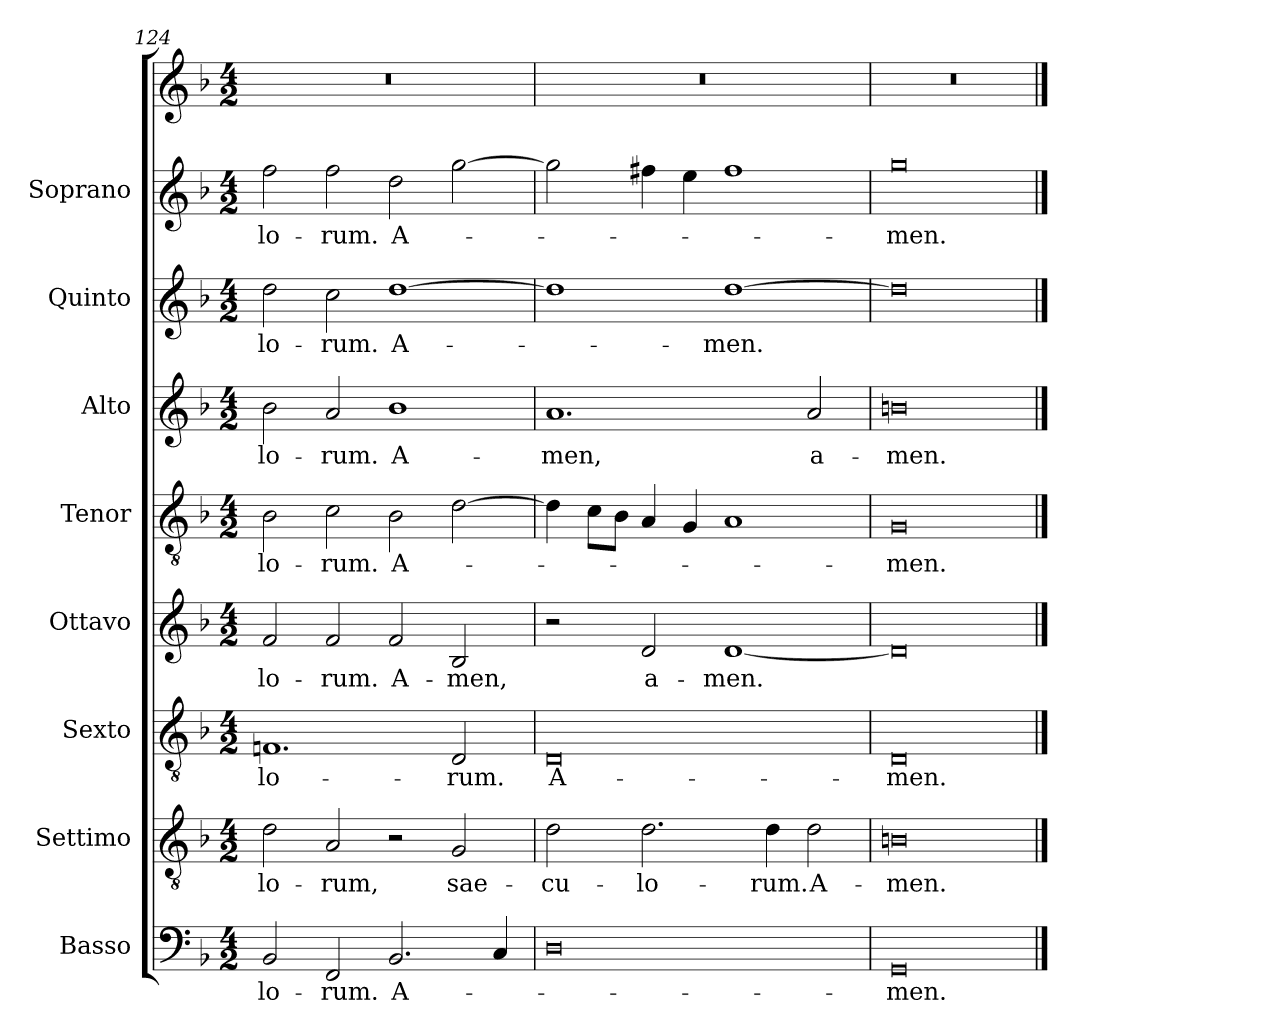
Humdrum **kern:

**kern	**text	**kern	**text	**kern	**text	**kern	**text	**kern	**text	**kern	**text	**kern	**text	**kern	**text	**kern
*part9	*part9	*part8	*part8	*part7	*part7	*part6	*part6	*part5	*part5	*part4	*part4	*part3	*part3	*part2	*part2	*part1
*staff9	*staff9	*staff8	*staff8	*staff7	*staff7	*staff6	*staff6	*staff5	*staff5	*staff4	*staff4	*staff3	*staff3	*staff2	*staff2	*staff1
*I"Basso	*	*I"Settimo	*	*I"Sexto	*	*I"Ottavo	*	*I"Tenor	*	*I"Alto	*	*I"Quinto	*	*I"Soprano	*	*
*I'B.	*	*I'St.	*	*	*	*I'Ot.	*	*I'T.	*	*I'A.	*	*I'Q.	*	*I'S.	*	*
*clefF4	*	*clefGv2	*	*clefGv2	*	*clefG2	*	*clefGv2	*	*clefG2	*	*clefG2	*	*clefG2	*	*clefG2
*	*	*ITrd7c12	*	*ITrd7c12	*	*	*	*ITrd7c12	*	*	*	*	*	*	*	*
*k[b-]	*	*k[b-]	*	*k[b-]	*	*k[b-]	*	*k[b-]	*	*k[b-]	*	*k[b-]	*	*k[b-]	*	*k[b-]
*F:	*	*F:	*	*F:	*	*F:	*	*F:	*	*F:	*	*F:	*	*F:	*	*F:
*M4/2	*	*M4/2	*	*M4/2	*	*M4/2	*	*M4/2	*	*M4/2	*	*M4/2	*	*M4/2	*	*M4/2
=124	=124	=124	=124	=124	=124	=124	=124	=124	=124	=124	=124	=124	=124	=124	=124	=124
!	!LO:LY:b:color=#000000	!	!	!	!	!	!	!	!	!	!	!	!	!	!	!
!	!	!	!LO:LY:b:color=#000000	!	!	!	!	!	!	!	!	!	!	!	!	!
!	!	!	!	!	!LO:LY:b:color=#000000	!	!	!	!	!	!	!	!	!	!	!
!	!	!	!	!	!	!	!LO:LY:b:color=#000000	!	!	!	!	!	!	!	!	!
!	!	!	!	!	!	!	!	!	!LO:LY:b:color=#000000	!	!	!	!	!	!	!
!	!	!	!	!	!	!	!	!	!	!	!LO:LY:b:color=#000000	!	!	!	!	!
!	!	!	!	!	!	!	!	!	!	!	!	!	!LO:LY:b:color=#000000	!	!	!
!	!	!	!	!	!	!	!	!	!	!	!	!	!	!	!LO:LY:b:color=#000000	!LO:N:vis=1
2BB-i/	-lo-	2Di\	-lo-	1.FFni	-lo-	2fi/	-lo-	2BB-i\	-lo-	2b-i\	-lo-	2ddi\	-lo-	2ffi\	-lo-	0r
!	!LO:LY:b:color=#000000	!	!	!	!	!	!	!	!	!	!	!	!	!	!	!
!	!	!	!LO:LY:b:color=#000000	!	!	!	!	!	!	!	!	!	!	!	!	!
!	!	!	!	!	!	!	!LO:LY:b:color=#000000	!	!	!	!	!	!	!	!	!
!	!	!	!	!	!	!	!	!	!LO:LY:b:color=#000000	!	!	!	!	!	!	!
!	!	!	!	!	!	!	!	!	!	!	!LO:LY:b:color=#000000	!	!	!	!	!
!	!	!	!	!	!	!	!	!	!	!	!	!	!LO:LY:b:color=#000000	!	!	!
!	!	!	!	!	!	!	!	!	!	!	!	!	!	!	!LO:LY:b:color=#000000	!
2FFi/	-rum.	2AAi/	-rum,	.	.	2fi/	-rum.	2Ci\	-rum.	2ai/	-rum.	2cci\	-rum.	2ffi\	-rum.	.
!	!LO:LY:b:color=#000000	!	!	!	!	!	!	!	!	!	!	!	!	!	!	!
!	!	!	!	!	!	!	!LO:LY:b:color=#000000	!	!	!	!	!	!	!	!	!
!	!	!	!	!	!	!	!	!	!LO:LY:b:color=#000000	!	!	!	!	!	!	!
!	!	!	!	!	!	!	!	!	!	!	!LO:LY:b:color=#000000	!	!	!	!	!
!	!	!	!	!	!	!	!	!	!	!	!	!	!LO:LY:b:color=#000000	!	!	!
!	!	!	!	!	!	!	!	!	!	!	!	!	!	!	!LO:LY:b:color=#000000	!
2.BB-i/	A-	2r	.	.	.	2fi/	A-	2BB-i\	A-	1b-i	A-	[1ddi	A-	2ddi\	A-	.
!	!	!	!LO:LY:b:color=#000000	!	!	!	!	!	!	!	!	!	!	!	!	!
!	!	!	!	!	!LO:LY:b:color=#000000	!	!	!	!	!	!	!	!	!	!	!
!	!	!	!	!	!	!	!LO:LY:b:color=#000000	!	!	!	!	!	!	!	!	!
.	.	2GGi/	sae-	2DDi/	-rum.	2B-i/	-men,	[2Di\	.	.	.	.	.	[2ggi\	.	.
4Ci/	.	.	.	.	.	.	.	.	.	.	.	.	.	.	.	.
=125	=125	=125	=125	=125	=125	=125	=125	=125	=125	=125	=125	=125	=125	=125	=125	=125
!	!	!	!LO:LY:b:color=#000000	!	!	!	!	!	!	!	!	!	!	!	!	!
!	!	!	!	!	!LO:LY:b:color=#000000	!	!	!	!	!	!	!	!	!	!	!
!	!	!	!	!	!	!	!	!	!	!	!LO:LY:b:color=#000000	!	!	!	!	!LO:N:vis=1
0Di	.	2Di\	-cu-	0DDi	A-	2r	.	4Di\]	.	1.ai	-men,	1ddi]	.	2ggi\]	.	0r
.	.	.	.	.	.	.	.	8Ci\L	.	.	.	.	.	.	.	.
.	.	.	.	.	.	.	.	8BB-i\J	.	.	.	.	.	.	.	.
!	!	!	!LO:LY:b:color=#000000	!	!	!	!	!	!	!	!	!	!	!	!	!
!	!	!	!	!	!	!	!LO:LY:b:color=#000000	!	!	!	!	!	!	!	!	!
.	.	2.Di\	-lo-	.	.	2di/	a-	4AAi/	.	.	.	.	.	4ff#Xi\	.	.
.	.	.	.	.	.	.	.	4GGi/	.	.	.	.	.	4eei\	.	.
!	!	!	!	!	!	!	!LO:LY:b:color=#000000	!	!	!	!	!	!	!	!	!
!	!	!	!	!	!	!	!	!	!	!	!	!	!LO:LY:b:color=#000000	!	!	!
.	.	.	.	.	.	[1di	-men.	1AAi	.	.	.	[1ddi	-men.	1ff#i	.	.
!	!	!	!LO:LY:b:color=#000000	!	!	!	!	!	!	!	!	!	!	!	!	!
.	.	4Di\	-rum.	.	.	.	.	.	.	.	.	.	.	.	.	.
!	!	!	!LO:LY:b:color=#000000	!	!	!	!	!	!	!	!	!	!	!	!	!
!	!	!	!	!	!	!	!	!	!	!	!LO:LY:b:color=#000000	!	!	!	!	!
.	.	2Di\	A-	.	.	.	.	.	.	2ai/	a-	.	.	.	.	.
=126	=126	=126	=126	=126	=126	=126	=126	=126	=126	=126	=126	=126	=126	=126	=126	=126
!	!LO:LY:b:color=#000000	!	!	!	!	!	!	!	!	!	!	!	!	!	!	!
!	!	!	!LO:LY:b:color=#000000	!	!	!	!	!	!	!	!	!	!	!	!	!
!	!	!	!	!	!LO:LY:b:color=#000000	!	!	!	!	!	!	!	!	!	!	!
!	!	!	!	!	!	!	!	!	!LO:LY:b:color=#000000	!	!	!	!	!	!	!
!	!	!	!	!	!	!	!	!	!	!	!LO:LY:b:color=#000000	!	!	!	!	!
!	!	!	!	!	!	!	!	!	!	!	!	!	!	!	!LO:LY:b:color=#000000	!LO:N:vis=1
0GGi	-men.	0BBni	-men.	0DDi	-men.	0di]	.	0GGi	-men.	0bni	-men.	0ddi]	.	0ggi	-men.	0r
==	==	==	==	==	==	==	==	==	==	==	==	==	==	==	==	==
*-	*-	*-	*-	*-	*-	*-	*-	*-	*-	*-	*-	*-	*-	*-	*-	*-
